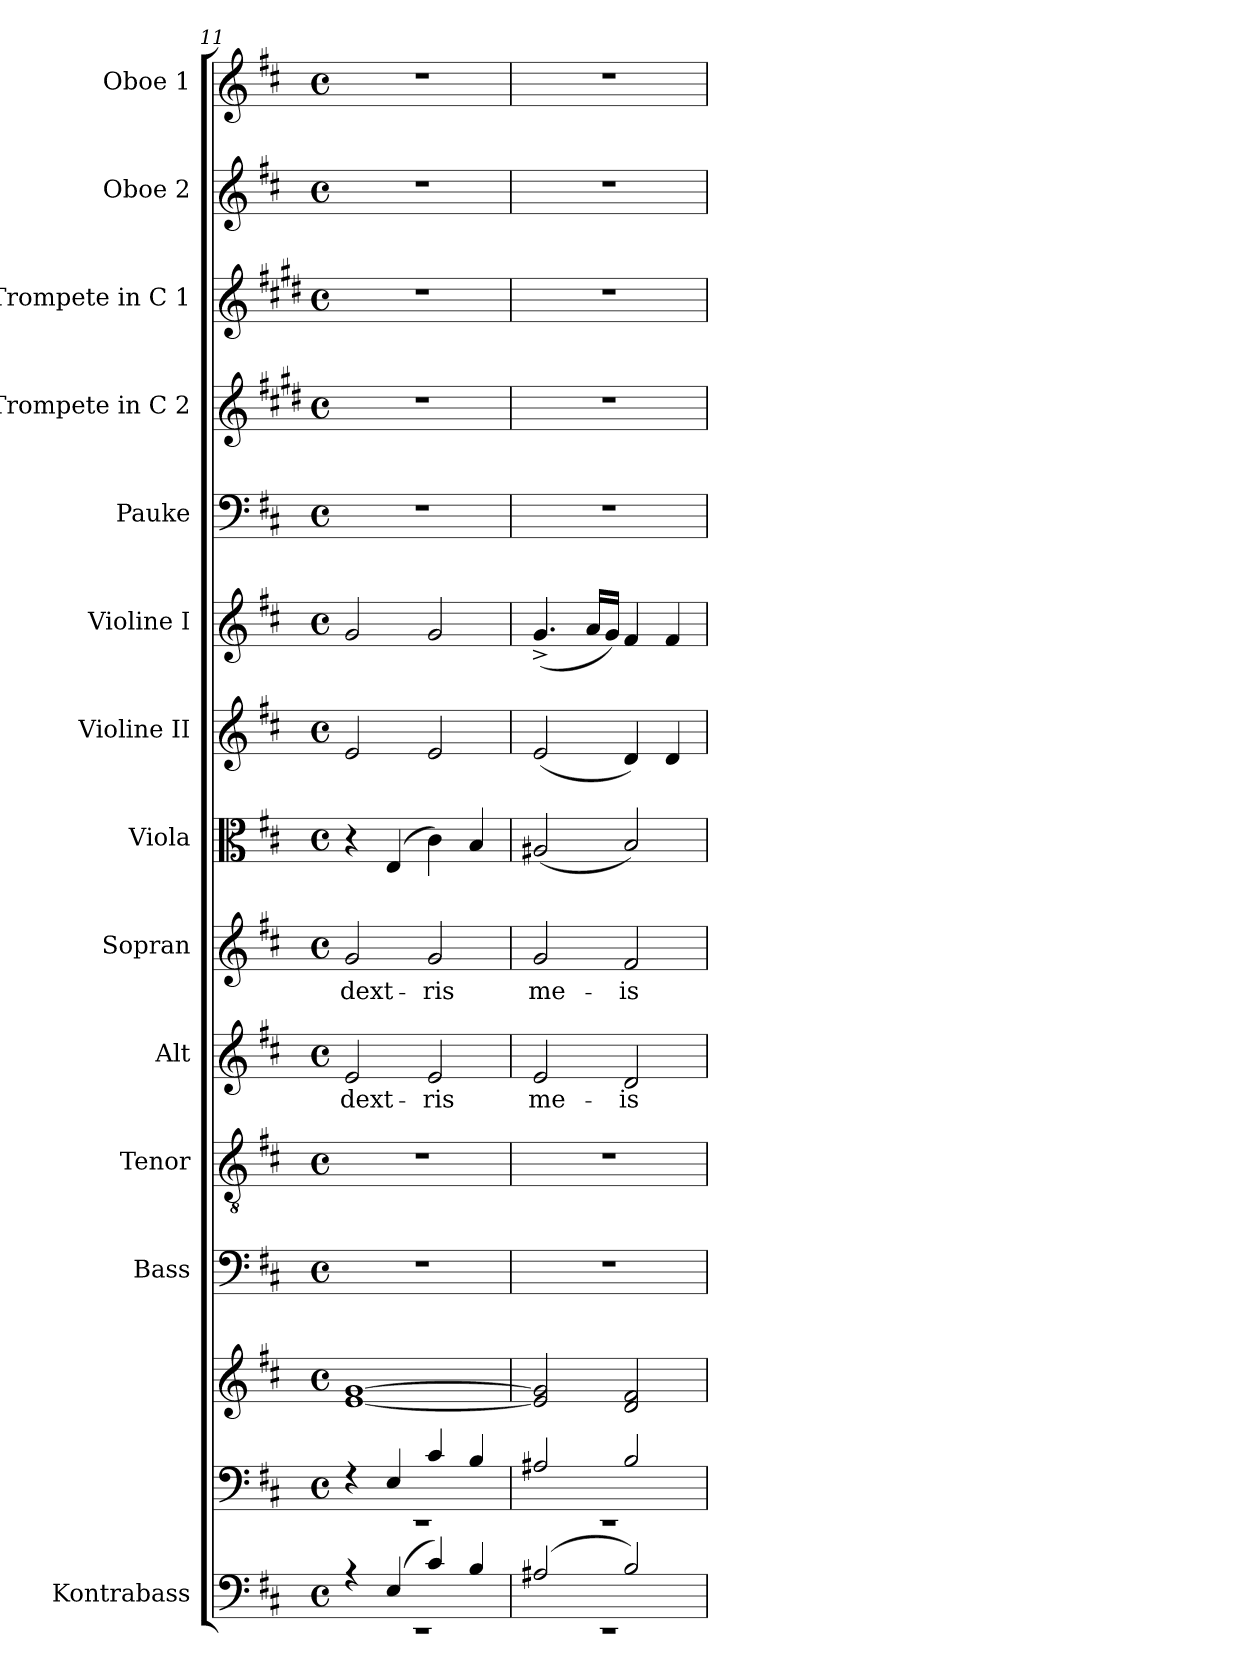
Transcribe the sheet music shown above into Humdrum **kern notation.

**kern	**kern	**kern	**kern	**kern	**kern	**text	**kern	**text	**kern	**kern	**kern	**kern	**kern	**kern	**kern	**kern
*part14	*part13	*part13	*part12	*part11	*part10	*part10	*part9	*part9	*part8	*part7	*part6	*part5	*part4	*part3	*part2	*part1
*staff15	*staff14	*staff13	*staff12	*staff11	*staff10	*staff10	*staff9	*staff9	*staff8	*staff7	*staff6	*staff5	*staff4	*staff3	*staff2	*staff1
*I"Kontrabass	*	*	*I"Bass	*I"Tenor	*I"Alt	*	*I"Sopran	*	*I"Viola	*I"Violine II	*I"Violine I	*I"Pauke	*I"Trompete in C 2	*I"Trompete in C 1	*I"Oboe 2	*I"Oboe 1
*I'Kb.	*	*	*I'B	*I'T	*I'A	*	*I'S	*	*I'Vla.	*I'Vl. II	*I'Vl. I	*I'Pk.	*	*	*I'Ob. 2	*I'Ob. 1
*clefF4	*clefF4	*clefG2	*clefF4	*clefGv2	*clefG2	*	*clefG2	*	*clefC3	*clefG2	*clefG2	*clefF4	*clefG2	*clefG2	*clefG2	*clefG2
*ITrd7c12	*	*	*	*	*	*	*	*	*	*	*	*	*ITrd1c2	*ITrd1c2	*	*
*k[f#c#]	*k[f#c#]	*k[f#c#]	*k[f#c#]	*k[f#c#]	*k[f#c#]	*	*k[f#c#]	*	*k[f#c#]	*k[f#c#]	*k[f#c#]	*k[f#c#]	*k[f#c#]	*k[f#c#]	*k[f#c#]	*k[f#c#]
*D:	*D:	*D:	*D:	*D:	*D:	*	*D:	*	*D:	*D:	*D:	*D:	*D:	*D:	*D:	*D:
*M4/4	*M4/4	*M4/4	*M4/4	*M4/4	*M4/4	*	*M4/4	*	*M4/4	*M4/4	*M4/4	*M4/4	*M4/4	*M4/4	*M4/4	*M4/4
*met(c)	*met(c)	*met(c)	*met(c)	*met(c)	*met(c)	*	*met(c)	*	*met(c)	*met(c)	*met(c)	*met(c)	*met(c)	*met(c)	*met(c)	*met(c)
=11	=11	=11	=11	=11	=11	=11	=11	=11	=11	=11	=11	=11	=11	=11	=11	=11
*^	*^	*	*	*	*	*	*	*	*	*	*	*	*	*	*	*
!	!	!	!	!	!	!	!	!LO:LY:b	!	!LO:LY:b	!	!	!	!	!	!	!	!
4rA	1rEE	4rF	1rEE	[1e [1g	1r	1r	2e/	dext-	2g/	dext-	4r	2e/	2g/	1r	1r	1r	1r	1r
(<4EE/	.	4E/	.	.	.	.	.	.	.	.	(4E/	.	.	.	.	.	.	.
!	!	!	!	!	!	!	!	!LO:LY:b	!	!LO:LY:b	!	!	!	!	!	!	!	!
4C#/)	.	4c#/	.	.	.	.	2e/	-ris	2g/	-ris	4c#\)	2e/	2g/	.	.	.	.	.
4BB/	.	4B/	.	.	.	.	.	.	.	.	4B/	.	.	.	.	.	.	.
=12	=12	=12	=12	=12	=12	=12	=12	=12	=12	=12	=12	=12	=12	=12	=12	=12	=12	=12
!	!	!	!	!	!	!	!	!LO:LY:b	!	!LO:LY:b	!	!	!	!	!	!	!	!
(<2AA#X/	1rEE	2A#X/	1rEE	2e/] 2g/]	1r	1r	2e/	me-	2g/	me-	(<2A#X/	(<2e/	(<4.g^</	1r	1r	1r	1r	1r
.	.	.	.	.	.	.	.	.	.	.	.	.	16a/LL	.	.	.	.	.
.	.	.	.	.	.	.	.	.	.	.	.	.	16g/JJ)	.	.	.	.	.
!	!	!	!	!	!	!	!	!LO:LY:b	!	!LO:LY:b	!	!	!	!	!	!	!	!
2BB/)	.	2B/	.	2d/ 2f#/	.	.	2d/	-is	2f#/	-is	2B/)	4d/)	4f#/	.	.	.	.	.
.	.	.	.	.	.	.	.	.	.	.	.	4d/	4f#/	.	.	.	.	.
*v	*v	*	*	*	*	*	*	*	*	*	*	*	*	*	*	*	*	*
*	*v	*v	*	*	*	*	*	*	*	*	*	*	*	*	*	*	*
=	=	=	=	=	=	=	=	=	=	=	=	=	=	=	=	=
*-	*-	*-	*-	*-	*-	*-	*-	*-	*-	*-	*-	*-	*-	*-	*-	*-
